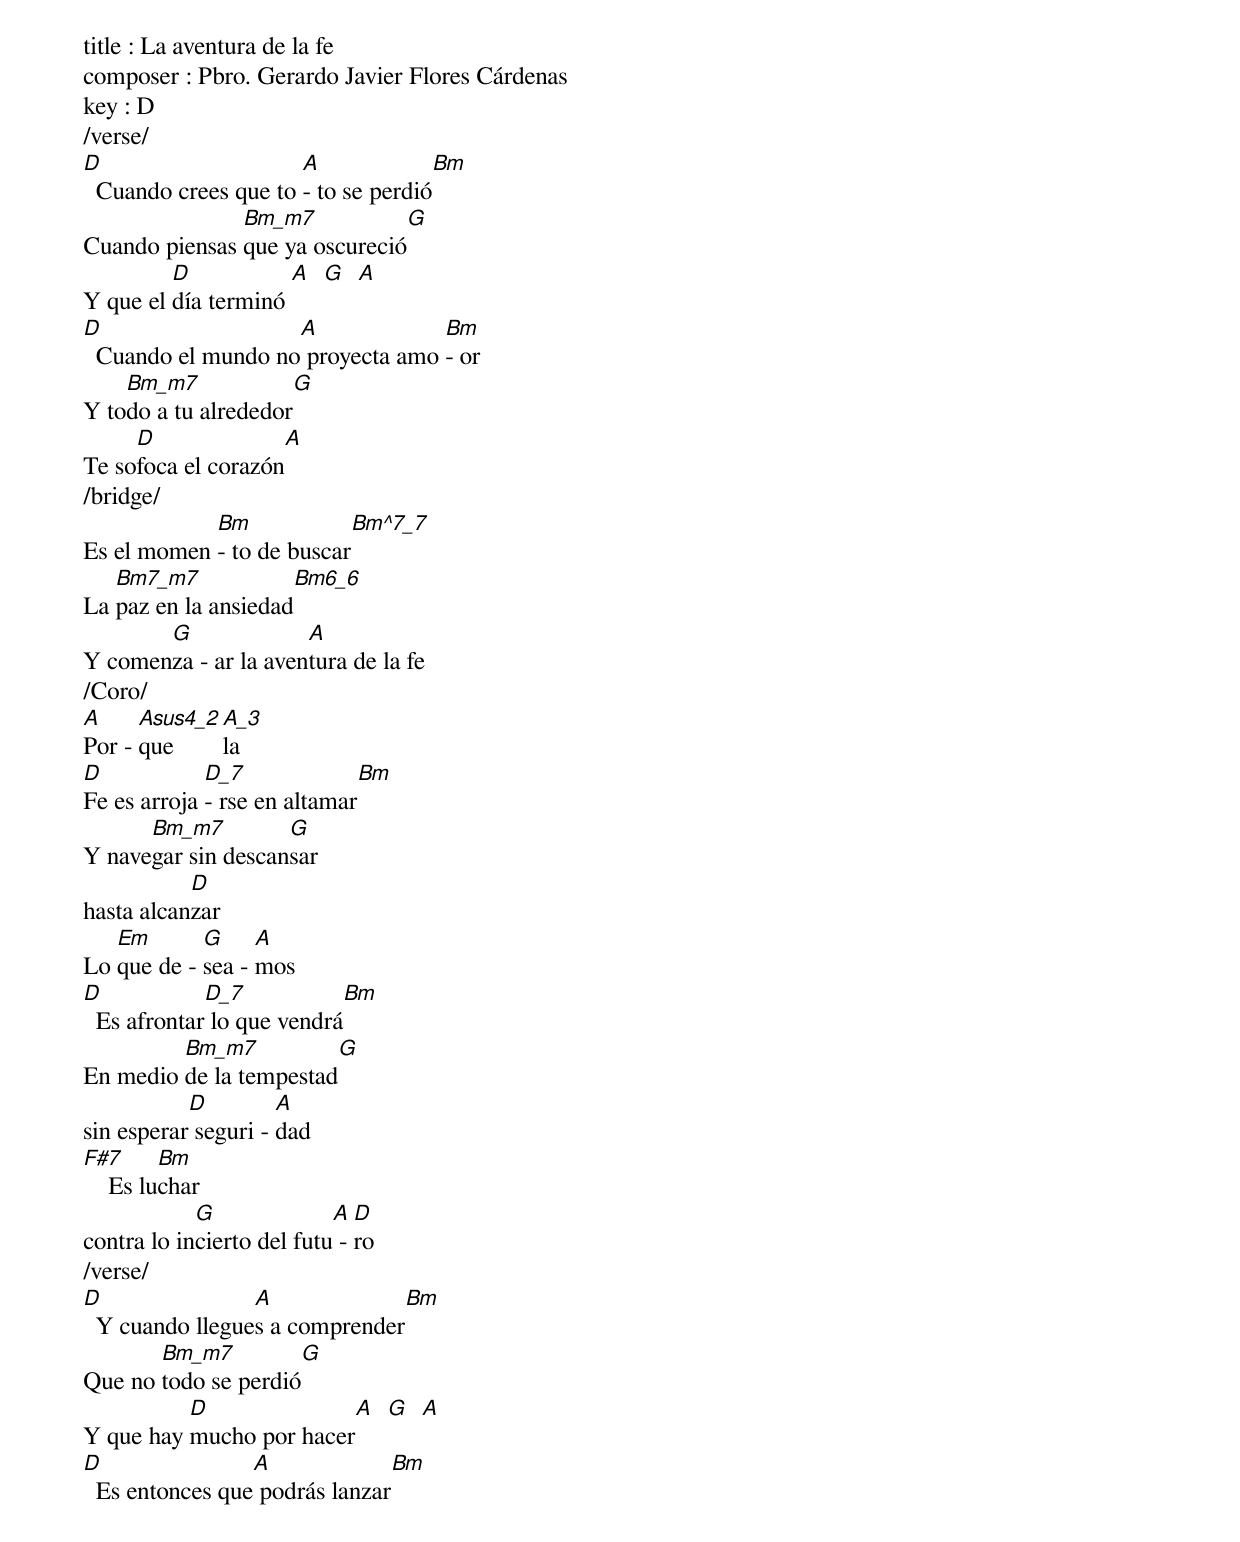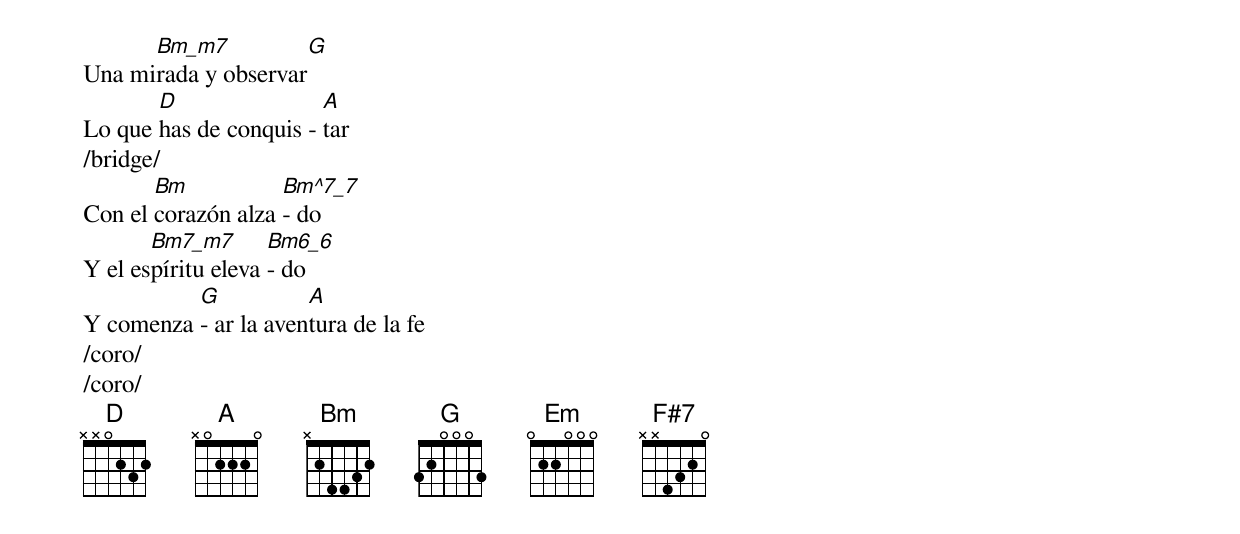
title : La aventura de la fe
composer : Pbro. Gerardo Javier Flores Cárdenas
key : D
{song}
/verse/
[D]  Cuando crees que to [A]- to se perdió[Bm]
Cuando piensas [Bm_m7]que ya oscureció[G]
Y que el [D]día terminó [A]  [G]  [A]
[D]  Cuando el mundo no[A] proyecta amo [Bm]- or
Y to[Bm_m7]do a tu alrededor[G]
Te so[D]foca el corazón[A]
/bridge/
Es el momen [Bm]- to de buscar[Bm^7_7]
La [Bm7_m7]paz en la ansiedad[Bm6_6]
Y comen[G]za - ar la aven[A]tura de la fe
/Coro/
[A]Por - [Asus4_2]que [A_3]la
[D]Fe es arroja [D_7]- rse en altamar[Bm]
Y nave[Bm_m7]gar sin descan[G]sar
hasta alcan[D]zar
Lo [Em]que de - [G]sea - [A]mos
[D]  Es afrontar[D_7] lo que vendrá[Bm]
En medio [Bm_m7]de la tempestad[G]
sin esperar[D] seguri - [A]dad
[F#7]    Es lu[Bm]char
contra lo in[G]cierto del futu[A] - [D]ro
/verse/
[D]  Y cuando llegue[A]s a comprender[Bm]
Que no [Bm_m7]todo se perdió[G]
Y que hay [D]mucho por hacer[A]  [G]  [A]
[D]  Es entonces que[A] podrás lanzar[Bm]
Una mi[Bm_m7]rada y observar[G]
Lo que [D]has de conquis - [A]tar
/bridge/
Con el [Bm]corazón alza [Bm^7_7]- do
Y el es[Bm7_m7]píritu eleva [Bm6_6]- do
Y comenza [G]- ar la aven[A]tura de la fe
/coro/
/coro/
